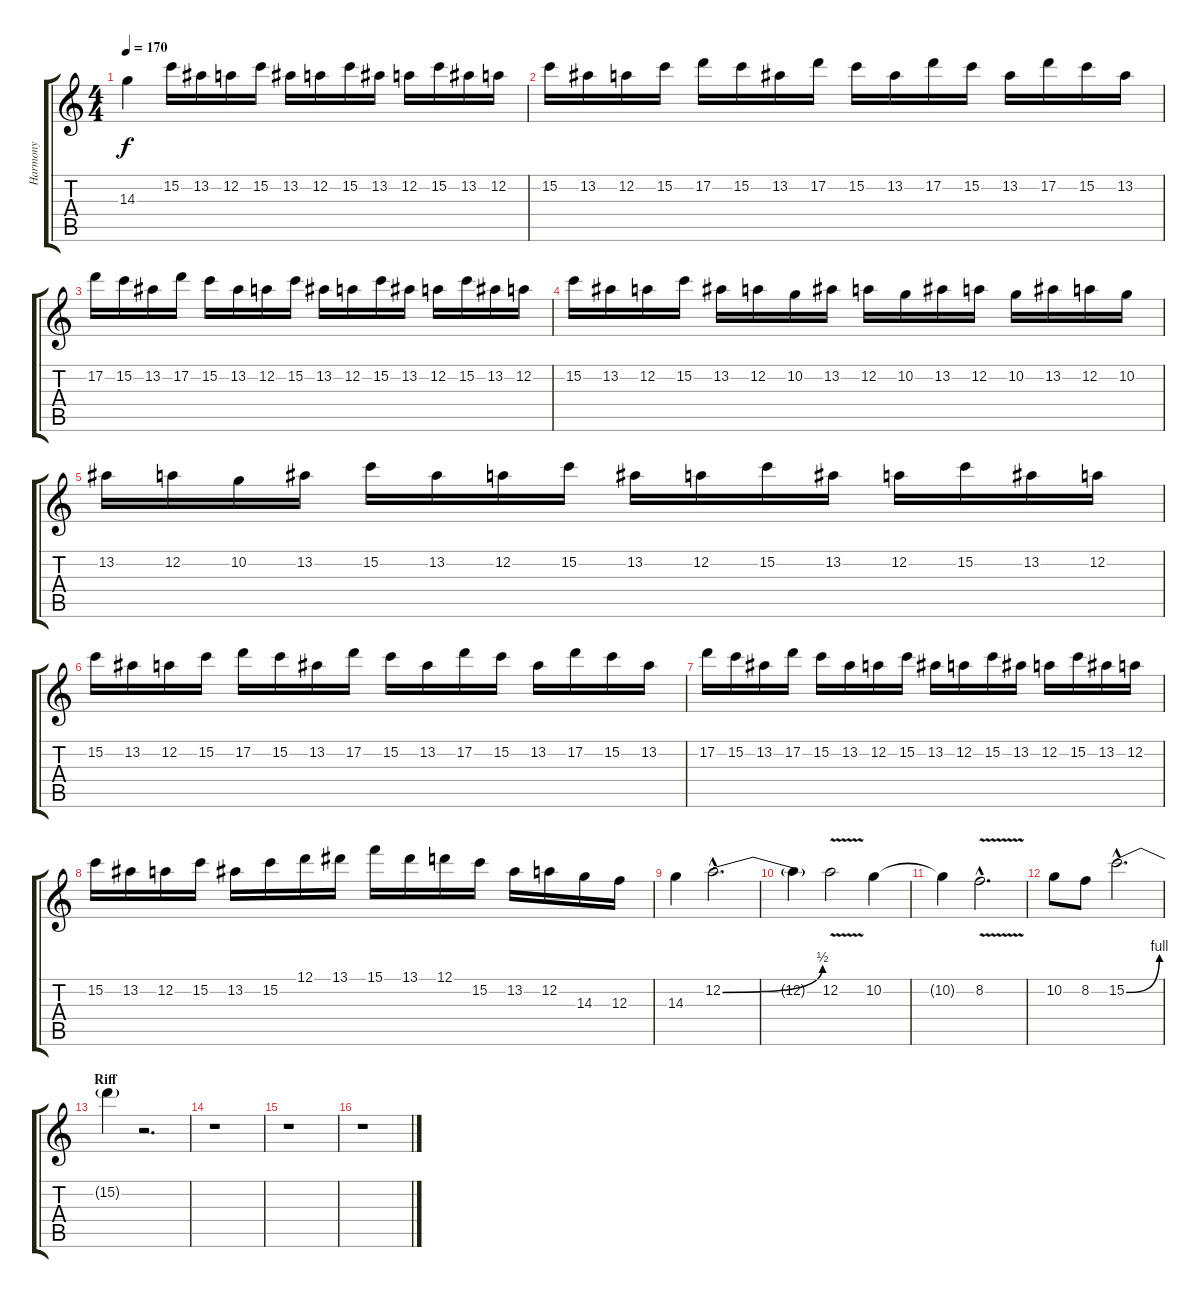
\track ("Harmony" "Harmony") {instrument overdrivenguitar}
\staff {score tabs}
\tuning (D4 A3 F3 C3 G2 D2) {hide}
\ts (4 4)
\tempo 170
\clef g2
\ks c
14.3.4{dy f} 15.2.16 13.2.16 12.2.16 15.2.16 13.2.16 12.2.16 15.2.16 13.2.16 12.2.16 15.2.16 13.2.16 12.2.16 |
15.2.16 13.2.16 12.2.16 15.2.16 17.2.16 15.2.16 13.2.16 17.2.16 15.2.16 13.2.16 17.2.16 15.2.16 13.2.16 17.2.16 15.2.16 13.2.16 |
17.2.16 15.2.16 13.2.16 17.2.16 15.2.16 13.2.16 12.2.16 15.2.16 13.2.16 12.2.16 15.2.16 13.2.16 12.2.16 15.2.16 13.2.16 12.2.16 |
15.2.16 13.2.16 12.2.16 15.2.16 13.2.16 12.2.16 10.2.16 13.2.16 12.2.16 10.2.16 13.2.16 12.2.16 10.2.16 13.2.16 12.2.16 10.2.16 |
13.2.16 12.2.16 10.2.16 13.2.16 15.2.16 13.2.16 12.2.16 15.2.16 13.2.16 12.2.16 15.2.16 13.2.16 12.2.16 15.2.16 13.2.16 12.2.16 |
15.2.16 13.2.16 12.2.16 15.2.16 17.2.16 15.2.16 13.2.16 17.2.16 15.2.16 13.2.16 17.2.16 15.2.16 13.2.16 17.2.16 15.2.16 13.2.16 |
17.2.16 15.2.16 13.2.16 17.2.16 15.2.16 13.2.16 12.2.16 15.2.16 13.2.16 12.2.16 15.2.16 13.2.16 12.2.16 15.2.16 13.2.16 12.2.16 |
15.2.16 13.2.16 12.2.16 15.2.16 13.2.16 15.2.16 12.1.16 13.1.16 15.1.16 13.1.16 12.1.16 15.2.16 13.2.16 12.2.16 14.3.16 12.3.16 |
14.3.4 12.2{be (bend 0 0 60 2) hac}.2{d} |
12.2{t}.4 12.2{v}.2 10.2.4 |
10.2{t}.4 8.2{v hac}.2{d} |
10.2.8 8.2.8 15.2{be (bend 0 0 60 4) hac}.2{d} |
\section ("" "Riff")
15.2{t}.4 r.2{d} |
r.1 |
r.1 |
r.1
